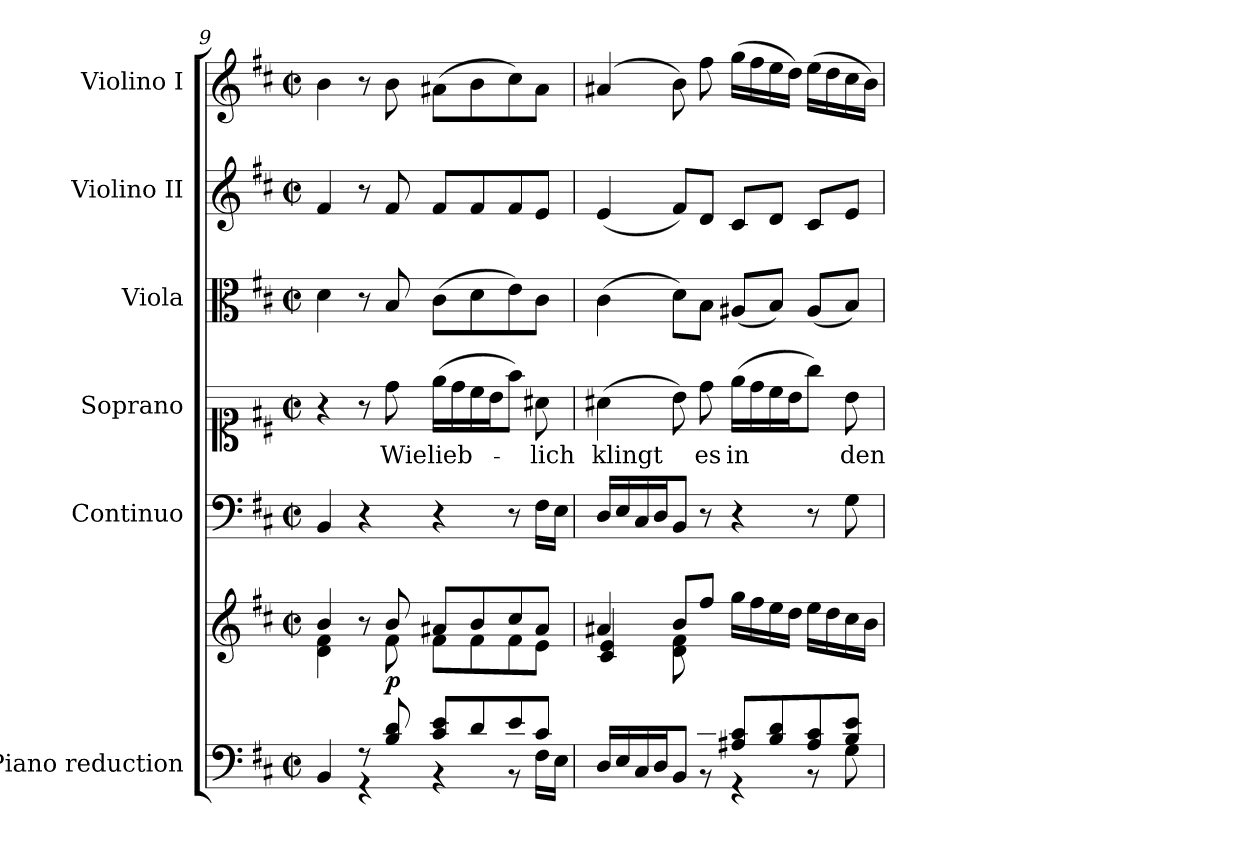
**kern	**kern	**dynam	**kern	**dynam	**kern	**text	**kern	**dynam	**kern	**dynam	**kern	**dynam
*part6	*part6	*part6	*part5	*part5	*part4	*part4	*part3	*part3	*part2	*part2	*part1	*part1
*staff7	*staff6	*staff6/7	*staff5	*staff5	*staff4	*staff4	*staff3	*staff3	*staff2	*staff2	*staff1	*staff1
*I"Piano reduction	*	*	*I"Continuo	*	*I"Soprano	*	*I"Viola	*	*I"Violino II	*	*I"Violino I	*
*I'Pno	*	*	*	*	*	*	*I'Vla	*	*I'Vln	*	*I'Vln	*
*clefF4	*clefG2	*	*clefF4	*	*clefC1	*	*clefC3	*	*clefG2	*	*clefG2	*
*k[f#c#]	*k[f#c#]	*	*k[f#c#]	*	*k[f#c#]	*	*k[f#c#]	*	*k[f#c#]	*	*k[f#c#]	*
*M2/2	*M2/2	*	*M2/2	*	*M2/2	*	*M2/2	*	*M2/2	*	*M2/2	*
*met(c|)	*met(c|)	*	*met(c|)	*	*met(c|)	*	*met(c|)	*	*met(c|)	*	*met(c|)	*
=9	=9	=9	=9	=9	=9	=9	=9	=9	=9	=9	=9	=9
*^	*^	*	*	*	*	*	*	*	*	*	*	*
4BB/	4ryy	4b/	4d\ 4f#\	.	4BB/	.	4r	.	4d\	.	4f#/	.	4b\	.
8r	4r	8r	8ryy	.	4r	.	8r	.	8r	.	8r	.	8r	.
!	!	!	!	!LO:DY:b	!	!	!	!LO:LY:b	!	!LO:DY:b	!	!LO:DY:b	!	!LO:DY:b
8B/ 8d/	.	8b/	8f#\	p	.	.	8dd\	Wie	8B/	other-dynamics	8f#/	other-dynamics	8b\	other-dynamics
!	!	!	!	!	!	!	!	!LO:LY:b	!	!	!	!	!	!
8c#/ 8e/L	4r	8a#X/L	8f#\L	.	4r	.	(16ee\LL	lieb-	(8c#\L	.	8f#/L	.	(8a#X\L	.
.	.	.	.	.	.	.	16dd\	.	.	.	.	.	.	.
8d/	.	8b/	8f#\	.	.	.	16cc#\	.	8d\	.	8f#/	.	8b\	.
.	.	.	.	.	.	.	16b\J	.	.	.	.	.	.	.
8e/	8r	8cc#/	8f#\	.	8r	.	8ff#\J)	.	8e\)	.	8f#/	.	8cc#\)	.
!	!	!	!	!	!	!LO:DY:a	!	!LO:LY:b	!	!	!	!	!	!
8c#/J	16F#\LL	8a#/J	8e\J	.	16F#\LL	other-dynamics	8a#X\	-lich	8c#\J	.	8e/J	.	8a#\J	.
.	16E\JJ	.	.	.	16E\JJ	.	.	.	.	.	.	.	.	.
=10	=10	=10	=10	=10	=10	=10	=10	=10	=10	=10	=10	=10	=10	=10
!	!	!	!	!	!	!	!	!LO:LY:b	!	!	!	!	!	!
4.ryy	16D/LL	4a#X/	4c#/ 4e/	.	16D/LL	.	(4a#X\	klingt	(4c#\	.	(4e/	.	(4a#X/	.
.	16E/	.	.	.	16E/	.	.	.	.	.	.	.	.	.
.	16C#/	.	.	.	16C#/	.	.	.	.	.	.	.	.	.
.	16D/J	.	.	.	16D/J	.	.	.	.	.	.	.	.	.
.	8BB/J	8b/L	8d\ 8f#\L	.	8BB/J	.	8b\)	.	8d\L)	.	8f#/L)	.	8b\)	.
!	!	!	!	!	!	!	!	!LO:LY:b	!	!	!	!	!	!
8B/ 8d/J	8r	8ff#/J	2ryy	.	8r	.	8dd\	es	8B\J	.	8d/J	.	8ff#\	.
!	!	!	!	!	!	!	!	!LO:LY:b	!	!	!	!	!	!
8A#X/ 8c#/L	4r	16gg\LL	.	.	4r	.	(16ee\LL	in	(8A#X/L	.	8c#/L	.	(16gg\LL	.
.	.	16ff#\	.	.	.	.	16dd\	.	.	.	.	.	16ff#\	.
8B/ 8d/	.	16ee\	.	.	.	.	16cc#\	.	8B/J)	.	8d/J	.	16ee\	.
.	.	16dd\JJ	.	.	.	.	16b\J	.	.	.	.	.	16dd\JJ)	.
8A#/ 8c#/	8r	16ee\LL	.	.	8r	.	8gg\J)	.	(8A#/L	.	8c#/L	.	(16ee\LL	.
.	.	16dd\	.	.	.	.	.	.	.	.	.	.	16dd\	.
!	!	!	!	!	!	!	!	!LO:LY:b	!	!	!	!	!	!
8B/ 8e/J	8G\	16cc#\	8ryy	.	8G\	.	8b\	den	8B/J)	.	8e/J	.	16cc#\	.
.	.	16b\JJ	.	.	.	.	.	.	.	.	.	.	16b\JJ)	.
*v	*v	*	*	*	*	*	*	*	*	*	*	*	*	*
*	*v	*v	*	*	*	*	*	*	*	*	*	*	*
=	=	=	=	=	=	=	=	=	=	=	=	=
*-	*-	*-	*-	*-	*-	*-	*-	*-	*-	*-	*-	*-
